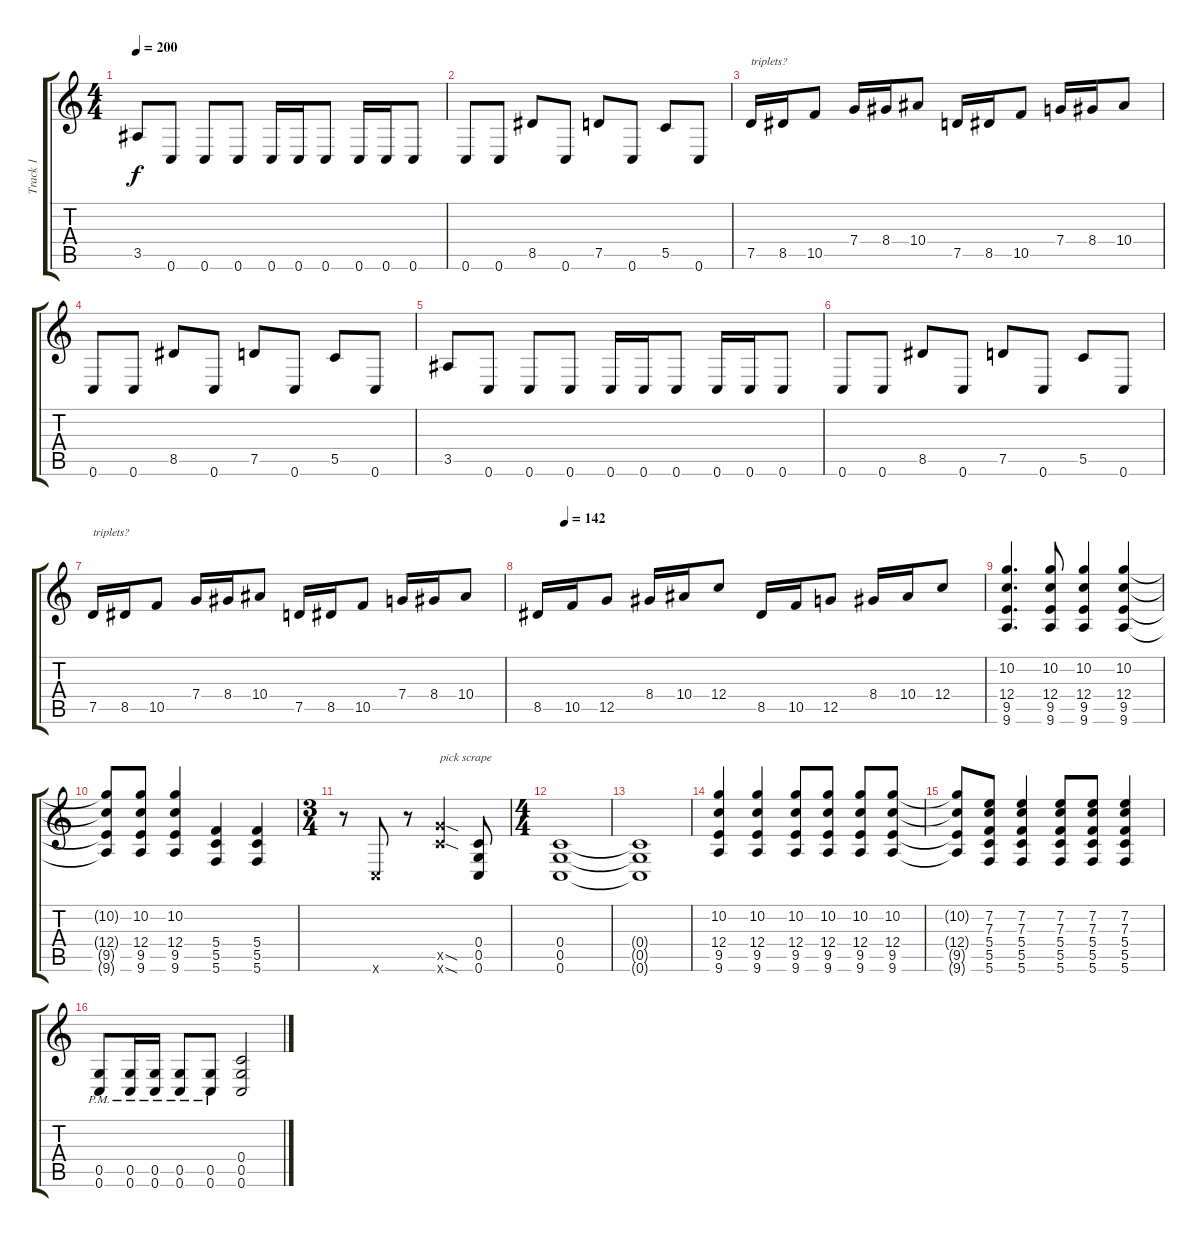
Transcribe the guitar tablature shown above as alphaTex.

\track ("Track 1" "Track 1") {instrument distortionguitar}
\staff {score tabs}
\tuning (D4 A3 F3 C3 G2 C2) {hide}
\ts (4 4)
\tempo 200
\clef g2
\ks c
3.5.8{dy f} 0.6.8 0.6.8 0.6.8 0.6.16 0.6.16 0.6.8 0.6.16 0.6.16 0.6.8 |
0.6.8 0.6.8 8.5.8 0.6.8 7.5.8 0.6.8 5.5.8 0.6.8 |
7.5.16{txt "triplets?"} 8.5.16 10.5.8 7.4.16 8.4.16 10.4.8 7.5.16 8.5.16 10.5.8 7.4.16 8.4.16 10.4.8 |
0.6.8 0.6.8 8.5.8 0.6.8 7.5.8 0.6.8 5.5.8 0.6.8 |
3.5.8 0.6.8 0.6.8 0.6.8 0.6.16 0.6.16 0.6.8 0.6.16 0.6.16 0.6.8 |
0.6.8 0.6.8 8.5.8 0.6.8 7.5.8 0.6.8 5.5.8 0.6.8 |
7.5.16{txt "triplets?"} 8.5.16 10.5.8 7.4.16 8.4.16 10.4.8 7.5.16 8.5.16 10.5.8 7.4.16 8.4.16 10.4.8 |
\tempo (142 0.0625)
8.5.16 10.5.16 12.5.8 8.4.16 10.4.16 12.4.8 8.5.16 10.5.16 12.5.8 8.4.16 10.4.16 12.4.8 |
(10.2 12.4 9.5 9.6).4{d} (10.2 12.4 9.5 9.6).8 (10.2 12.4 9.5 9.6).4 (10.2 12.4 9.5 9.6).4 |
(10.2{t} 12.4{t} 9.5{t} 9.6{t}).8 (10.2 12.4 9.5 9.6).8 (10.2 12.4 9.5 9.6).4 (5.4 5.5 5.6).4 (5.4 5.5 5.6).4 |
\ts (3 4)
r.8 0.6{x}.8 r.8 (12.5{sod x} 12.6{sod x}).4{txt "pick scrape"} (0.4 0.5 0.6).8 |
\ts (4 4)
(0.4 0.5 0.6).1 |
(0.4{t} 0.5{t} 0.6{t}).1 |
(10.2 12.4 9.5 9.6).4 (10.2 12.4 9.5 9.6).4 (10.2 12.4 9.5 9.6).8 (10.2 12.4 9.5 9.6).8 (10.2 12.4 9.5 9.6).8 (10.2 12.4 9.5 9.6).8 |
(10.2{t} 12.4{t} 9.5{t} 9.6{t}).8 (7.2 7.3 5.4 5.5 5.6).8 (7.2 7.3 5.4 5.5 5.6).4 (7.2 7.3 5.4 5.5 5.6).8 (7.2 7.3 5.4 5.5 5.6).8 (7.2 7.3 5.4 5.5 5.6).4 |
(0.5{pm} 0.6{pm}).8 (0.5{pm} 0.6{pm}).16 (0.5{pm} 0.6{pm}).16 (0.5{pm} 0.6{pm}).8 (0.5{pm} 0.6{pm}).8 (0.4 0.5 0.6).2
